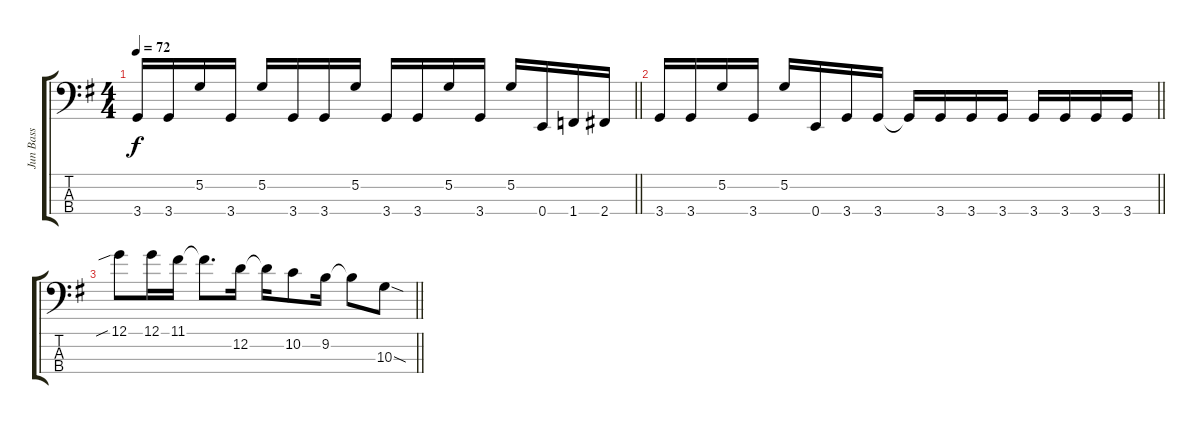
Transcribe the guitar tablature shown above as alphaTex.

\track ("Jun Bass" "Jun Bass") {instrument electricbassfinger}
\staff {score tabs}
\tuning (G2 D2 A1 E1) {hide}
\ts (4 4)
\tempo 72
\clef f4
\barLineRight lightlight
\ks g
3.4.16{dy f} 3.4.16 5.2.16 3.4.16 5.2.16 3.4.16 3.4.16 5.2.16 3.4.16 3.4.16 5.2.16 3.4.16 5.2.16 0.4.16 1.4.16 2.4.16 |
\barLineRight lightlight
3.4.16 3.4.16 5.2.16 3.4.16 5.2.16 0.4.16 3.4.16 3.4.16 3.4{t}.16 3.4.16 3.4.16 3.4.16 3.4.16 3.4.16 3.4.16 3.4.16 |
\barLineRight lightlight
12.1{sib}.8 12.1.16 11.1.16 11.1{t}.8{d} 12.2.16 12.2{t}.16 10.2.8 9.2.16 9.2{t}.8 10.3{sod}.8
